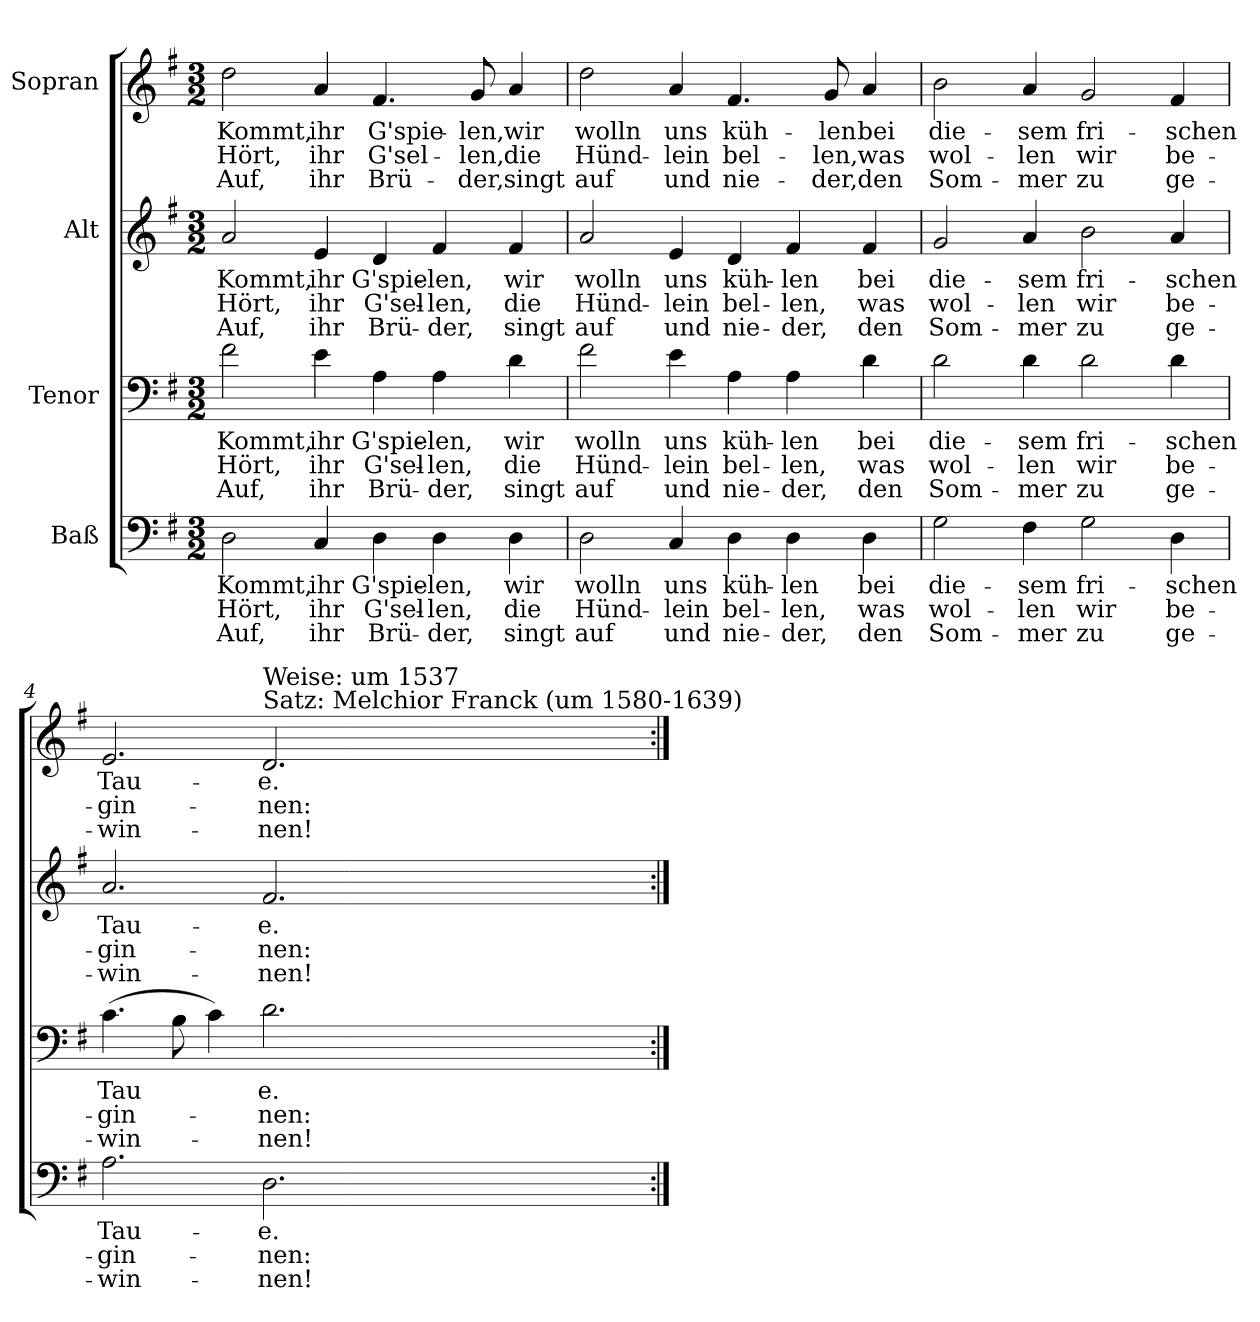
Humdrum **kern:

**kern	**text	**text	**text	**kern	**text	**text	**text	**kern	**text	**text	**text	**kern	**text	**text	**text
*part4	*part4	*part4	*part4	*part3	*part3	*part3	*part3	*part2	*part2	*part2	*part2	*part1	*part1	*part1	*part1
*staff4	*staff4	*staff4	*staff4	*staff3	*staff3	*staff3	*staff3	*staff2	*staff2	*staff2	*staff2	*staff1	*staff1	*staff1	*staff1
*I"Baß	*	*	*	*I"Tenor	*	*	*	*I"Alt	*	*	*	*I"Sopran	*	*	*
*clefF4	*	*	*	*clefF4	*	*	*	*clefG2	*	*	*	*clefG2	*	*	*
*k[f#]	*	*	*	*k[f#]	*	*	*	*k[f#]	*	*	*	*k[f#]	*	*	*
*G:	*	*	*	*G:	*	*	*	*G:	*	*	*	*G:	*	*	*
*M3/2	*	*	*	*M3/2	*	*	*	*M3/2	*	*	*	*M3/2	*	*	*
=1	=1	=1	=1	=1	=1	=1	=1	=1	=1	=1	=1	=1	=1	=1	=1
!	!LO:LY:b	!LO:LY:b	!LO:LY:b	!	!LO:LY:b	!LO:LY:b	!LO:LY:b	!	!LO:LY:b	!LO:LY:b	!LO:LY:b	!	!LO:LY:b	!LO:LY:b	!LO:LY:b
2D\	Kommt,	Hört,	Auf,	2f#\	Kommt,	Hört,	Auf,	2a/	Kommt,	Hört,	Auf,	2dd\	Kommt,	Hört,	Auf,
!	!LO:LY:b	!LO:LY:b	!LO:LY:b	!	!LO:LY:b	!LO:LY:b	!LO:LY:b	!	!LO:LY:b	!LO:LY:b	!LO:LY:b	!	!LO:LY:b	!LO:LY:b	!LO:LY:b
4C/	ihr	ihr	ihr	4e\	ihr	ihr	ihr	4e/	ihr	ihr	ihr	4a/	ihr	ihr	ihr
!	!LO:LY:b	!LO:LY:b	!LO:LY:b	!	!LO:LY:b	!LO:LY:b	!LO:LY:b	!	!LO:LY:b	!LO:LY:b	!LO:LY:b	!	!LO:LY:b	!LO:LY:b	!LO:LY:b
4D\	G'spie-	G'sel-	Brü-	4A\	G'spie-	G'sel-	Brü-	4d/	G'spie-	G'sel-	Brü-	4.f#/	G'spie-	G'sel-	Brü-
!	!LO:LY:b	!LO:LY:b	!LO:LY:b	!	!LO:LY:b	!LO:LY:b	!LO:LY:b	!	!LO:LY:b	!LO:LY:b	!LO:LY:b	!	!	!	!
4D\	-len,	-len,	-der,	4A\	-len,	-len,	-der,	4f#/	-len,	-len,	-der,	.	.	.	.
!	!	!	!	!	!	!	!	!	!	!	!	!	!LO:LY:b	!LO:LY:b	!LO:LY:b
.	.	.	.	.	.	.	.	.	.	.	.	8g/	-len,	-len,	-der,
!	!LO:LY:b	!LO:LY:b	!LO:LY:b	!	!LO:LY:b	!LO:LY:b	!LO:LY:b	!	!LO:LY:b	!LO:LY:b	!LO:LY:b	!	!LO:LY:b	!LO:LY:b	!LO:LY:b
4D\	wir	die	singt	4d\	wir	die	singt	4f#/	wir	die	singt	4a/	wir	die	singt
=2	=2	=2	=2	=2	=2	=2	=2	=2	=2	=2	=2	=2	=2	=2	=2
!	!LO:LY:b	!LO:LY:b	!LO:LY:b	!	!LO:LY:b	!LO:LY:b	!LO:LY:b	!	!LO:LY:b	!LO:LY:b	!LO:LY:b	!	!LO:LY:b	!LO:LY:b	!LO:LY:b
2D\	wolln	Hünd-	auf	2f#\	wolln	Hünd-	auf	2a/	wolln	Hünd-	auf	2dd\	wolln	Hünd-	auf
!	!LO:LY:b	!LO:LY:b	!LO:LY:b	!	!LO:LY:b	!LO:LY:b	!LO:LY:b	!	!LO:LY:b	!LO:LY:b	!LO:LY:b	!	!LO:LY:b	!LO:LY:b	!LO:LY:b
4C/	uns	-lein	und	4e\	uns	-lein	und	4e/	uns	-lein	und	4a/	uns	-lein	und
!	!LO:LY:b	!LO:LY:b	!LO:LY:b	!	!LO:LY:b	!LO:LY:b	!LO:LY:b	!	!LO:LY:b	!LO:LY:b	!LO:LY:b	!	!LO:LY:b	!LO:LY:b	!LO:LY:b
4D\	küh-	bel-	nie-	4A\	küh-	bel-	nie-	4d/	küh-	bel-	nie-	4.f#/	küh-	bel-	nie-
!	!LO:LY:b	!LO:LY:b	!LO:LY:b	!	!LO:LY:b	!LO:LY:b	!LO:LY:b	!	!LO:LY:b	!LO:LY:b	!LO:LY:b	!	!	!	!
4D\	-len	-len,	-der,	4A\	-len	-len,	-der,	4f#/	-len	-len,	-der,	.	.	.	.
!	!	!	!	!	!	!	!	!	!	!	!	!	!LO:LY:b	!LO:LY:b	!LO:LY:b
.	.	.	.	.	.	.	.	.	.	.	.	8g/	-len	-len,	-der,
!	!LO:LY:b	!LO:LY:b	!LO:LY:b	!	!LO:LY:b	!LO:LY:b	!LO:LY:b	!	!LO:LY:b	!LO:LY:b	!LO:LY:b	!	!LO:LY:b	!LO:LY:b	!LO:LY:b
4D\	bei	was	den	4d\	bei	was	den	4f#/	bei	was	den	4a/	bei	was	den
=3	=3	=3	=3	=3	=3	=3	=3	=3	=3	=3	=3	=3	=3	=3	=3
!	!LO:LY:b	!LO:LY:b	!LO:LY:b	!	!LO:LY:b	!LO:LY:b	!LO:LY:b	!	!LO:LY:b	!LO:LY:b	!LO:LY:b	!	!LO:LY:b	!LO:LY:b	!LO:LY:b
2G\	die-	wol-	Som-	2d\	die-	wol-	Som-	2g/	die-	wol-	Som-	2b\	die-	wol-	Som-
!	!LO:LY:b	!LO:LY:b	!LO:LY:b	!	!LO:LY:b	!LO:LY:b	!LO:LY:b	!	!LO:LY:b	!LO:LY:b	!LO:LY:b	!	!LO:LY:b	!LO:LY:b	!LO:LY:b
4F#\	-sem	-len	-mer	4d\	-sem	-len	-mer	4a/	-sem	-len	-mer	4a/	-sem	-len	-mer
!	!LO:LY:b	!LO:LY:b	!LO:LY:b	!	!LO:LY:b	!LO:LY:b	!LO:LY:b	!	!LO:LY:b	!LO:LY:b	!LO:LY:b	!	!LO:LY:b	!LO:LY:b	!LO:LY:b
2G\	fri-	wir	zu	2d\	fri-	wir	zu	2b\	fri-	wir	zu	2g/	fri-	wir	zu
!	!LO:LY:b	!LO:LY:b	!LO:LY:b	!	!LO:LY:b	!LO:LY:b	!LO:LY:b	!	!LO:LY:b	!LO:LY:b	!LO:LY:b	!	!LO:LY:b	!LO:LY:b	!LO:LY:b
4D\	-schen	be-	ge-	4d\	-schen	be-	ge-	4a/	-schen	be-	ge-	4f#/	-schen	be-	ge-
=4	=4	=4	=4	=4	=4	=4	=4	=4	=4	=4	=4	=4	=4	=4	=4
!	!LO:LY:b	!LO:LY:b	!LO:LY:b	!	!LO:LY:b	!LO:LY:b	!LO:LY:b	!	!LO:LY:b	!LO:LY:b	!LO:LY:b	!	!LO:LY:b	!LO:LY:b	!LO:LY:b
2.A\	Tau-	-gin-	-win-	(>4.c\	Tau	-gin-	-win-	2.a/	Tau-	-gin-	-win-	2.e/	Tau-	-gin-	-win-
.	.	.	.	8B\	.	.	.	.	.	.	.	.	.	.	.
.	.	.	.	4c\)	.	.	.	.	.	.	.	.	.	.	.
!	!	!	!	!	!	!	!	!	!	!	!	!LO:TX:a:t=Weise&colon; um 1537\nSatz&colon; Melchior Franck (um 1580-1639)	!	!	!
!	!LO:LY:b	!LO:LY:b	!LO:LY:b	!	!LO:LY:b	!LO:LY:b	!LO:LY:b	!	!LO:LY:b	!LO:LY:b	!LO:LY:b	!	!LO:LY:b	!LO:LY:b	!LO:LY:b
2.D\	-e.	-nen:	-nen!	2.d\	e.	-nen:	-nen!	2.f#/	-e.	-nen:	-nen!	2.d/	-e.	-nen:	-nen!
=:|!	=:|!	=:|!	=:|!	=:|!	=:|!	=:|!	=:|!	=:|!	=:|!	=:|!	=:|!	=:|!	=:|!	=:|!	=:|!
*-	*-	*-	*-	*-	*-	*-	*-	*-	*-	*-	*-	*-	*-	*-	*-
